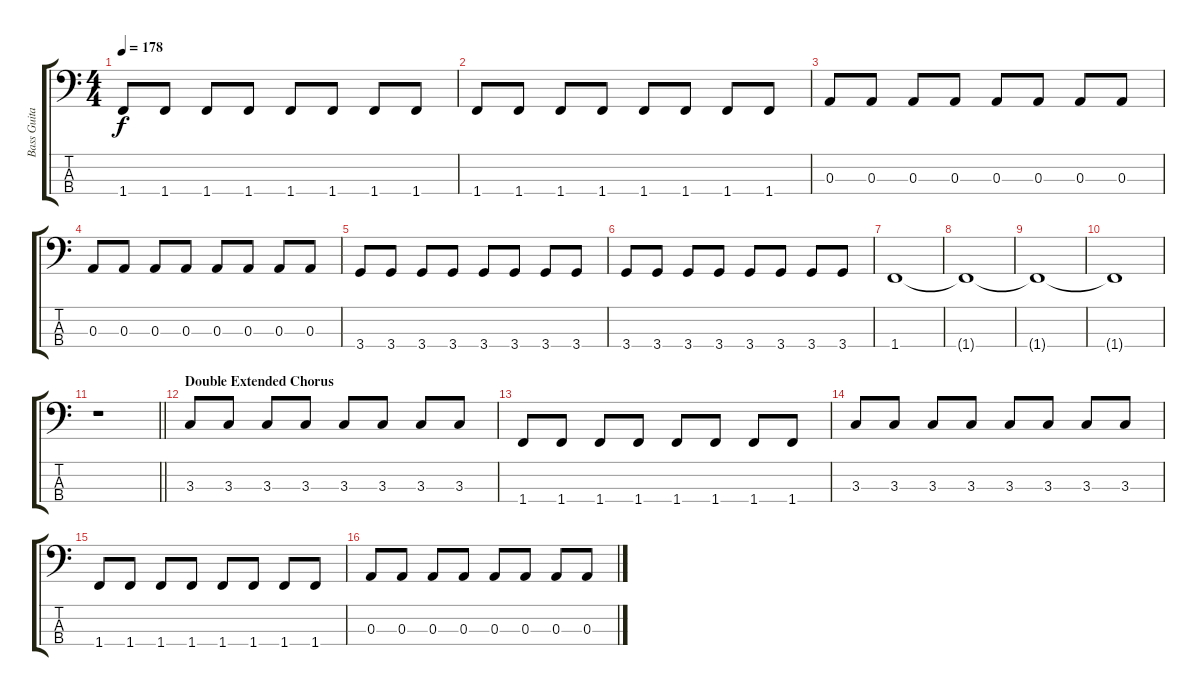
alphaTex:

\track ("Bass Guitar" "Bass Guita") {instrument electricbassfinger}
\staff {score tabs}
\tuning (G2 D2 A1 E1) {hide}
\ts (4 4)
\tempo 178
\clef f4
\ks c
1.4.8{dy f} 1.4.8 1.4.8 1.4.8 1.4.8 1.4.8 1.4.8 1.4.8 |
1.4.8 1.4.8 1.4.8 1.4.8 1.4.8 1.4.8 1.4.8 1.4.8 |
0.3.8 0.3.8 0.3.8 0.3.8 0.3.8 0.3.8 0.3.8 0.3.8 |
0.3.8 0.3.8 0.3.8 0.3.8 0.3.8 0.3.8 0.3.8 0.3.8 |
3.4.8 3.4.8 3.4.8 3.4.8 3.4.8 3.4.8 3.4.8 3.4.8 |
3.4.8 3.4.8 3.4.8 3.4.8 3.4.8 3.4.8 3.4.8 3.4.8 |
1.4.1 |
1.4{t}.1 |
1.4{t}.1 |
1.4{t}.1 |
\barLineRight lightlight
r.1 |
\section ("" "Double Extended Chorus")
3.3.8 3.3.8 3.3.8 3.3.8 3.3.8 3.3.8 3.3.8 3.3.8 |
1.4.8 1.4.8 1.4.8 1.4.8 1.4.8 1.4.8 1.4.8 1.4.8 |
3.3.8 3.3.8 3.3.8 3.3.8 3.3.8 3.3.8 3.3.8 3.3.8 |
1.4.8 1.4.8 1.4.8 1.4.8 1.4.8 1.4.8 1.4.8 1.4.8 |
0.3.8 0.3.8 0.3.8 0.3.8 0.3.8 0.3.8 0.3.8 0.3.8
